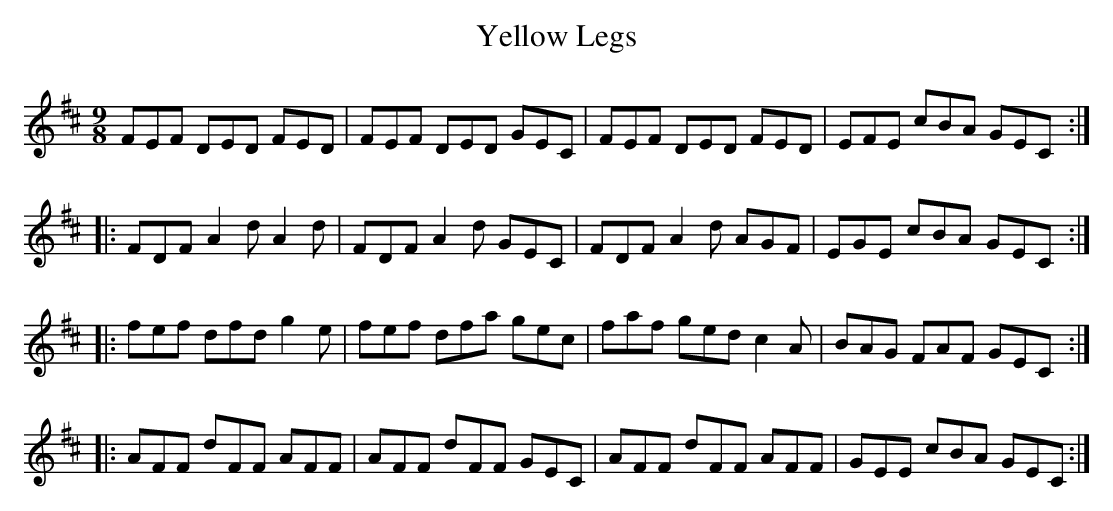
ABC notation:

X:1
T: Yellow Legs
M: 9/8
L: 1/8
K: D
  FEF DED FED | FEF DED GEC | FEF DED FED | EFE cBA GEC :|
|:FDF A2d A2d | FDF A2d GEC | FDF A2d AGF | EGE cBA GEC :|
|:fef dfd g2e | fef dfa gec | faf ged c2A | BAG FAF GEC :|
|:AFF dFF AFF | AFF dFF GEC | AFF dFF AFF | GEE cBA GEC :|
